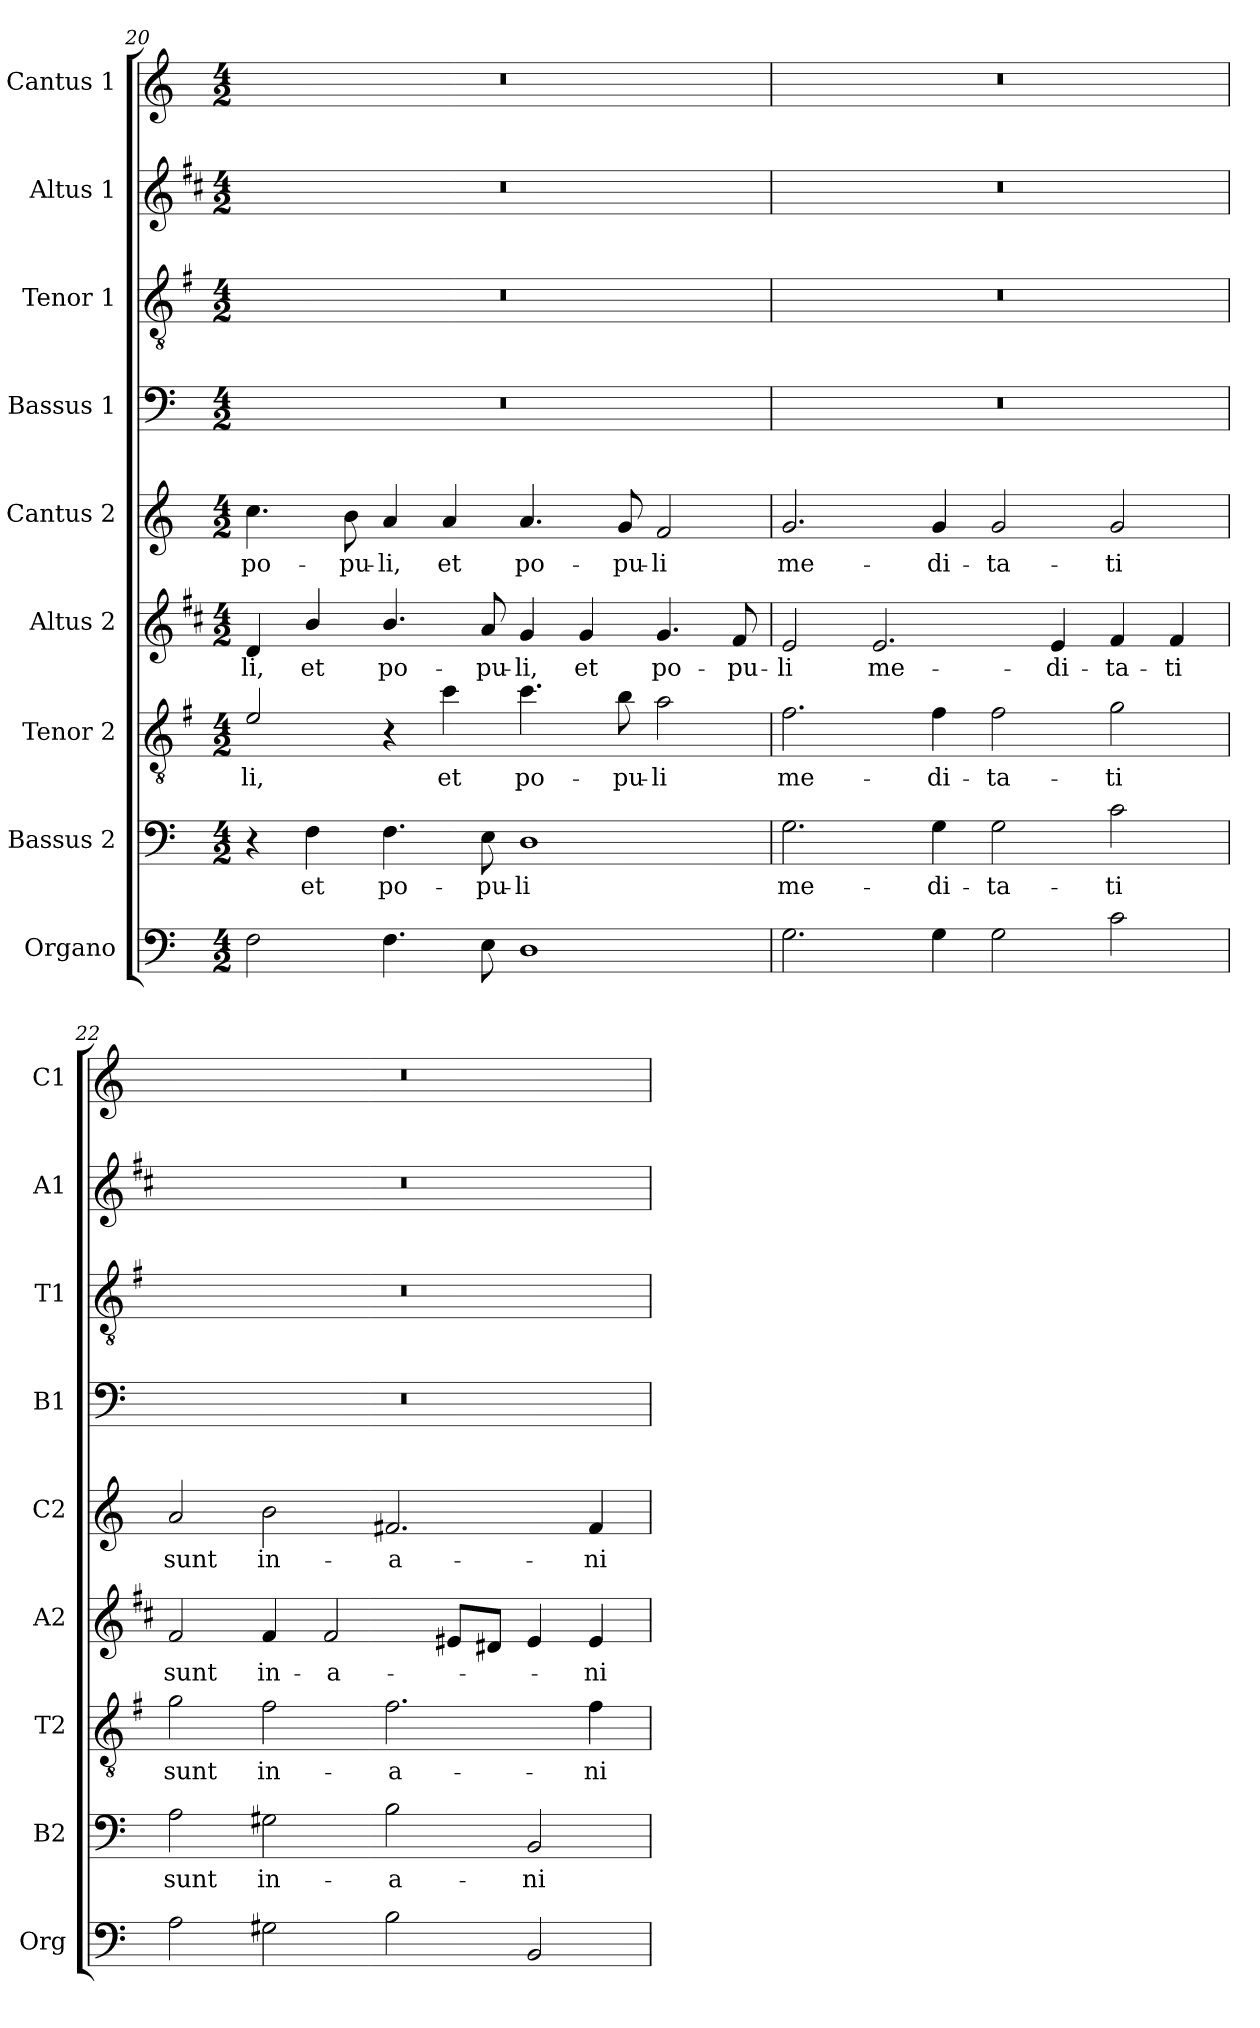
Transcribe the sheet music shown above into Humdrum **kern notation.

**kern	**kern	**text	**kern	**text	**kern	**text	**kern	**text	**kern	**kern	**kern	**kern
*part9	*part8	*part8	*part7	*part7	*part6	*part6	*part5	*part5	*part4	*part3	*part2	*part1
*staff9	*staff8	*staff8	*staff7	*staff7	*staff6	*staff6	*staff5	*staff5	*staff4	*staff3	*staff2	*staff1
*I"Organo	*I"Bassus 2	*	*I"Tenor 2	*	*I"Altus 2	*	*I"Cantus 2	*	*I"Bassus 1	*I"Tenor 1	*I"Altus 1	*I"Cantus 1
*I'Org	*I'B2	*	*I'T2	*	*I'A2	*	*I'C2	*	*I'B1	*I'T1	*I'A1	*I'C1
!!LO:PB:g=z
*clefF4	*clefF4	*	*clefGv2	*	*clefG2	*	*clefG2	*	*clefF4	*clefGv2	*clefG2	*clefG2
*	*	*	*ITrd4c7	*	*ITrd1c2	*	*	*	*	*ITrd4c7	*ITrd1c2	*
*k[]	*k[]	*	*k[]	*	*k[]	*	*k[]	*	*k[]	*k[]	*k[]	*k[]
*C:	*C:	*	*C:	*	*C:	*	*C:	*	*C:	*C:	*C:	*C:
*M4/2	*M4/2	*	*M4/2	*	*M4/2	*	*M4/2	*	*M4/2	*M4/2	*M4/2	*M4/2
=20	=20	=20	=20	=20	=20	=20	=20	=20	=20	=20	=20	=20
!	!	!	!	!LO:LY:b	!	!LO:LY:b	!	!LO:LY:b	!	!	!	!
2F\	4r	.	2A/	-li,	4c/	-li,	4.cc\	po-	0r	0r	0r	0r
!	!	!LO:LY:b	!	!	!	!LO:LY:b	!	!	!	!	!	!
.	4F\	et	.	.	4a/	et	.	.	.	.	.	.
!	!	!	!	!	!	!	!	!LO:LY:b	!	!	!	!
.	.	.	.	.	.	.	8b\	-pu-	.	.	.	.
!	!	!LO:LY:b	!	!	!	!LO:LY:b	!	!LO:LY:b	!	!	!	!
4.F\	4.F\	po-	4r	.	4.a/	po-	4a/	-li,	.	.	.	.
!	!	!	!	!LO:LY:b	!	!	!	!LO:LY:b	!	!	!	!
.	.	.	4f\	et	.	.	4a/	et	.	.	.	.
!	!	!LO:LY:b	!	!	!	!LO:LY:b	!	!	!	!	!	!
8E\	8E\	-pu-	.	.	8g/	-pu-	.	.	.	.	.	.
!	!	!LO:LY:b	!	!LO:LY:b	!	!LO:LY:b	!	!LO:LY:b	!	!	!	!
1D	1D	-li	4.f\	po-	4f/	-li,	4.a/	po-	.	.	.	.
!	!	!	!	!	!	!LO:LY:b	!	!	!	!	!	!
.	.	.	.	.	4f/	et	.	.	.	.	.	.
!	!	!	!	!LO:LY:b	!	!	!	!LO:LY:b	!	!	!	!
.	.	.	8e\	-pu-	.	.	8g/	-pu-	.	.	.	.
!	!	!	!	!LO:LY:b	!	!LO:LY:b	!	!LO:LY:b	!	!	!	!
.	.	.	2d\	-li	4.f/	po-	2f/	-li	.	.	.	.
!	!	!	!	!	!	!LO:LY:b	!	!	!	!	!	!
.	.	.	.	.	8e/	-pu-	.	.	.	.	.	.
=21	=21	=21	=21	=21	=21	=21	=21	=21	=21	=21	=21	=21
!	!	!LO:LY:b	!	!LO:LY:b	!	!LO:LY:b	!	!LO:LY:b	!	!	!	!
2.G\	2.G\	me-	2.B\	me-	2d/	-li	2.g/	me-	0r	0r	0r	0r
!	!	!	!	!	!	!LO:LY:b	!	!	!	!	!	!
.	.	.	.	.	2.d/	me-	.	.	.	.	.	.
!	!	!LO:LY:b	!	!LO:LY:b	!	!	!	!LO:LY:b	!	!	!	!
4G\	4G\	-di-	4B\	-di-	.	.	4g/	-di-	.	.	.	.
!	!	!LO:LY:b	!	!LO:LY:b	!	!	!	!LO:LY:b	!	!	!	!
2G\	2G\	-ta-	2B\	-ta-	.	.	2g/	-ta-	.	.	.	.
!	!	!	!	!	!	!LO:LY:b	!	!	!	!	!	!
.	.	.	.	.	4d/	-di-	.	.	.	.	.	.
!	!	!LO:LY:b	!	!LO:LY:b	!	!LO:LY:b	!	!LO:LY:b	!	!	!	!
2c\	2c\	-ti	2c\	-ti	4e/	-ta-	2g/	-ti	.	.	.	.
!	!	!	!	!	!	!LO:LY:b	!	!	!	!	!	!
.	.	.	.	.	4e/	-ti	.	.	.	.	.	.
=22	=22	=22	=22	=22	=22	=22	=22	=22	=22	=22	=22	=22
!	!	!LO:LY:b	!	!LO:LY:b	!	!LO:LY:b	!	!LO:LY:b	!	!	!	!
2A\	2A\	sunt	2c\	sunt	2e/	sunt	2a/	sunt	0r	0r	0r	0r
!	!	!LO:LY:b	!	!LO:LY:b	!	!LO:LY:b	!	!LO:LY:b	!	!	!	!
2G#X\	2G#X\	in-	2B\	in-	4e/	in-	2b\	in-	.	.	.	.
!	!	!	!	!	!	!LO:LY:b	!	!	!	!	!	!
.	.	.	.	.	2e/	-a-	.	.	.	.	.	.
!	!	!LO:LY:b	!	!LO:LY:b	!	!	!	!LO:LY:b	!	!	!	!
2B\	2B\	-a-	2.B\	-a-	.	.	2.f#X/	-a-	.	.	.	.
.	.	.	.	.	8d#X/L	.	.	.	.	.	.	.
.	.	.	.	.	8c#X/J	.	.	.	.	.	.	.
!	!	!LO:LY:b	!	!	!	!	!	!	!	!	!	!
2BB/	2BB/	-ni-	.	.	4d#/	.	.	.	.	.	.	.
!	!	!	!	!LO:LY:b	!	!LO:LY:b	!	!LO:LY:b	!	!	!	!
.	.	.	4B\	-ni-	4d#/	-ni-	4f#/	-ni-	.	.	.	.
=	=	=	=	=	=	=	=	=	=	=	=	=
*-	*-	*-	*-	*-	*-	*-	*-	*-	*-	*-	*-	*-
